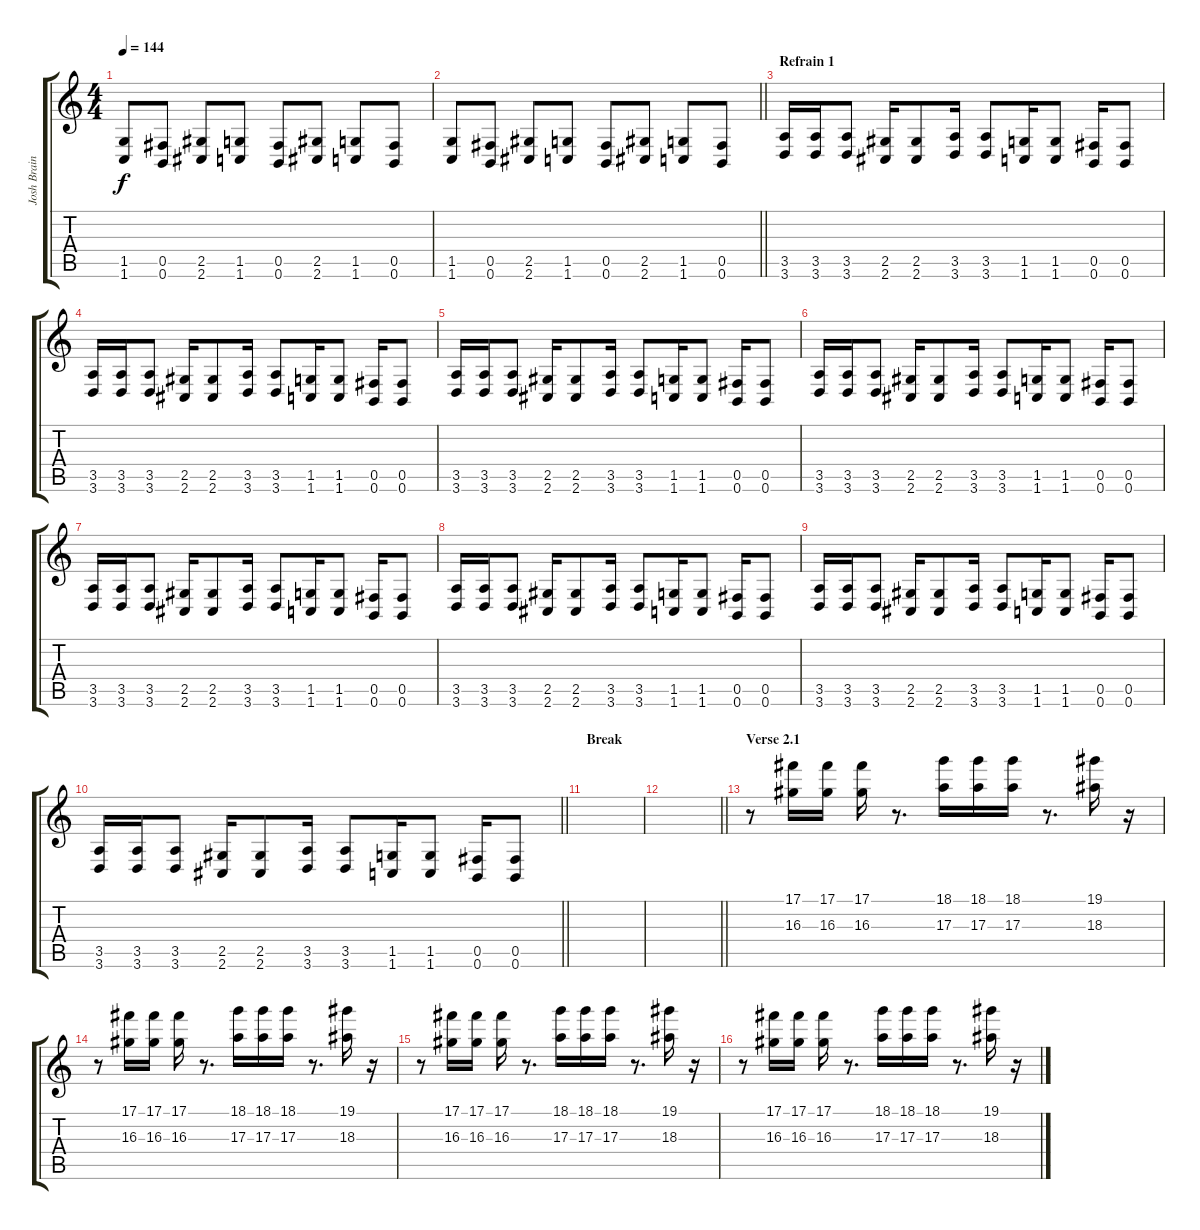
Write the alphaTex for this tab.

\track ("Josh Brainard" "Josh Brain") {instrument distortionguitar}
\staff {score tabs}
\tuning (Db4 Ab3 E3 B2 Gb2 B1) {hide}
\ts (4 4)
\tempo 144
\clef g2
\ks c
(1.5 1.6).8{dy f} (0.5 0.6).8 (2.5 2.6).8 (1.5 1.6).8 (0.5 0.6).8 (2.5 2.6).8 (1.5 1.6).8 (0.5 0.6).8 |
\barLineRight lightlight
(1.5 1.6).8 (0.5 0.6).8 (2.5 2.6).8 (1.5 1.6).8 (0.5 0.6).8 (2.5 2.6).8 (1.5 1.6).8 (0.5 0.6).8 |
\section ("" "Refrain 1")
(3.5 3.6).16 (3.5 3.6).16 (3.5 3.6).8 (2.5 2.6).16 (2.5 2.6).8 (3.5 3.6).16 (3.5 3.6).8 (1.5 1.6).16 (1.5 1.6).8 (0.5 0.6).16 (0.5 0.6).8 |
(3.5 3.6).16 (3.5 3.6).16 (3.5 3.6).8 (2.5 2.6).16 (2.5 2.6).8 (3.5 3.6).16 (3.5 3.6).8 (1.5 1.6).16 (1.5 1.6).8 (0.5 0.6).16 (0.5 0.6).8 |
(3.5 3.6).16 (3.5 3.6).16 (3.5 3.6).8 (2.5 2.6).16 (2.5 2.6).8 (3.5 3.6).16 (3.5 3.6).8 (1.5 1.6).16 (1.5 1.6).8 (0.5 0.6).16 (0.5 0.6).8 |
(3.5 3.6).16 (3.5 3.6).16 (3.5 3.6).8 (2.5 2.6).16 (2.5 2.6).8 (3.5 3.6).16 (3.5 3.6).8 (1.5 1.6).16 (1.5 1.6).8 (0.5 0.6).16 (0.5 0.6).8 |
(3.5 3.6).16 (3.5 3.6).16 (3.5 3.6).8 (2.5 2.6).16 (2.5 2.6).8 (3.5 3.6).16 (3.5 3.6).8 (1.5 1.6).16 (1.5 1.6).8 (0.5 0.6).16 (0.5 0.6).8 |
(3.5 3.6).16 (3.5 3.6).16 (3.5 3.6).8 (2.5 2.6).16 (2.5 2.6).8 (3.5 3.6).16 (3.5 3.6).8 (1.5 1.6).16 (1.5 1.6).8 (0.5 0.6).16 (0.5 0.6).8 |
(3.5 3.6).16 (3.5 3.6).16 (3.5 3.6).8 (2.5 2.6).16 (2.5 2.6).8 (3.5 3.6).16 (3.5 3.6).8 (1.5 1.6).16 (1.5 1.6).8 (0.5 0.6).16 (0.5 0.6).8 |
\barLineRight lightlight
(3.5 3.6).16 (3.5 3.6).16 (3.5 3.6).8 (2.5 2.6).16 (2.5 2.6).8 (3.5 3.6).16 (3.5 3.6).8 (1.5 1.6).16 (1.5 1.6).8 (0.5 0.6).16 (0.5 0.6).8 |
\section ("" "Break")
|
\barLineRight lightlight
|
\section ("" "Verse 2.1")
r.8{instrument overdrivenguitar} (17.1 16.3).16{balance 0} (17.1 16.3).16 (17.1 16.3).16 r.8{d} (18.1 17.3).16{volume 9 balance 8} (18.1 17.3).16 (18.1 17.3).16 r.8{d} (19.1 18.3).16{volume 13 balance 16} r.16 |
r.8 (17.1 16.3).16{balance 0} (17.1 16.3).16 (17.1 16.3).16 r.8{d} (18.1 17.3).16{volume 9 balance 8} (18.1 17.3).16 (18.1 17.3).16 r.8{d} (19.1 18.3).16{volume 13 balance 16} r.16 |
r.8 (17.1 16.3).16{balance 0} (17.1 16.3).16 (17.1 16.3).16 r.8{d} (18.1 17.3).16{volume 9 balance 8} (18.1 17.3).16 (18.1 17.3).16 r.8{d} (19.1 18.3).16{volume 13 balance 16} r.16 |
r.8 (17.1 16.3).16{balance 0} (17.1 16.3).16 (17.1 16.3).16 r.8{d} (18.1 17.3).16{volume 9 balance 8} (18.1 17.3).16 (18.1 17.3).16 r.8{d} (19.1 18.3).16{volume 13 balance 16} r.16
